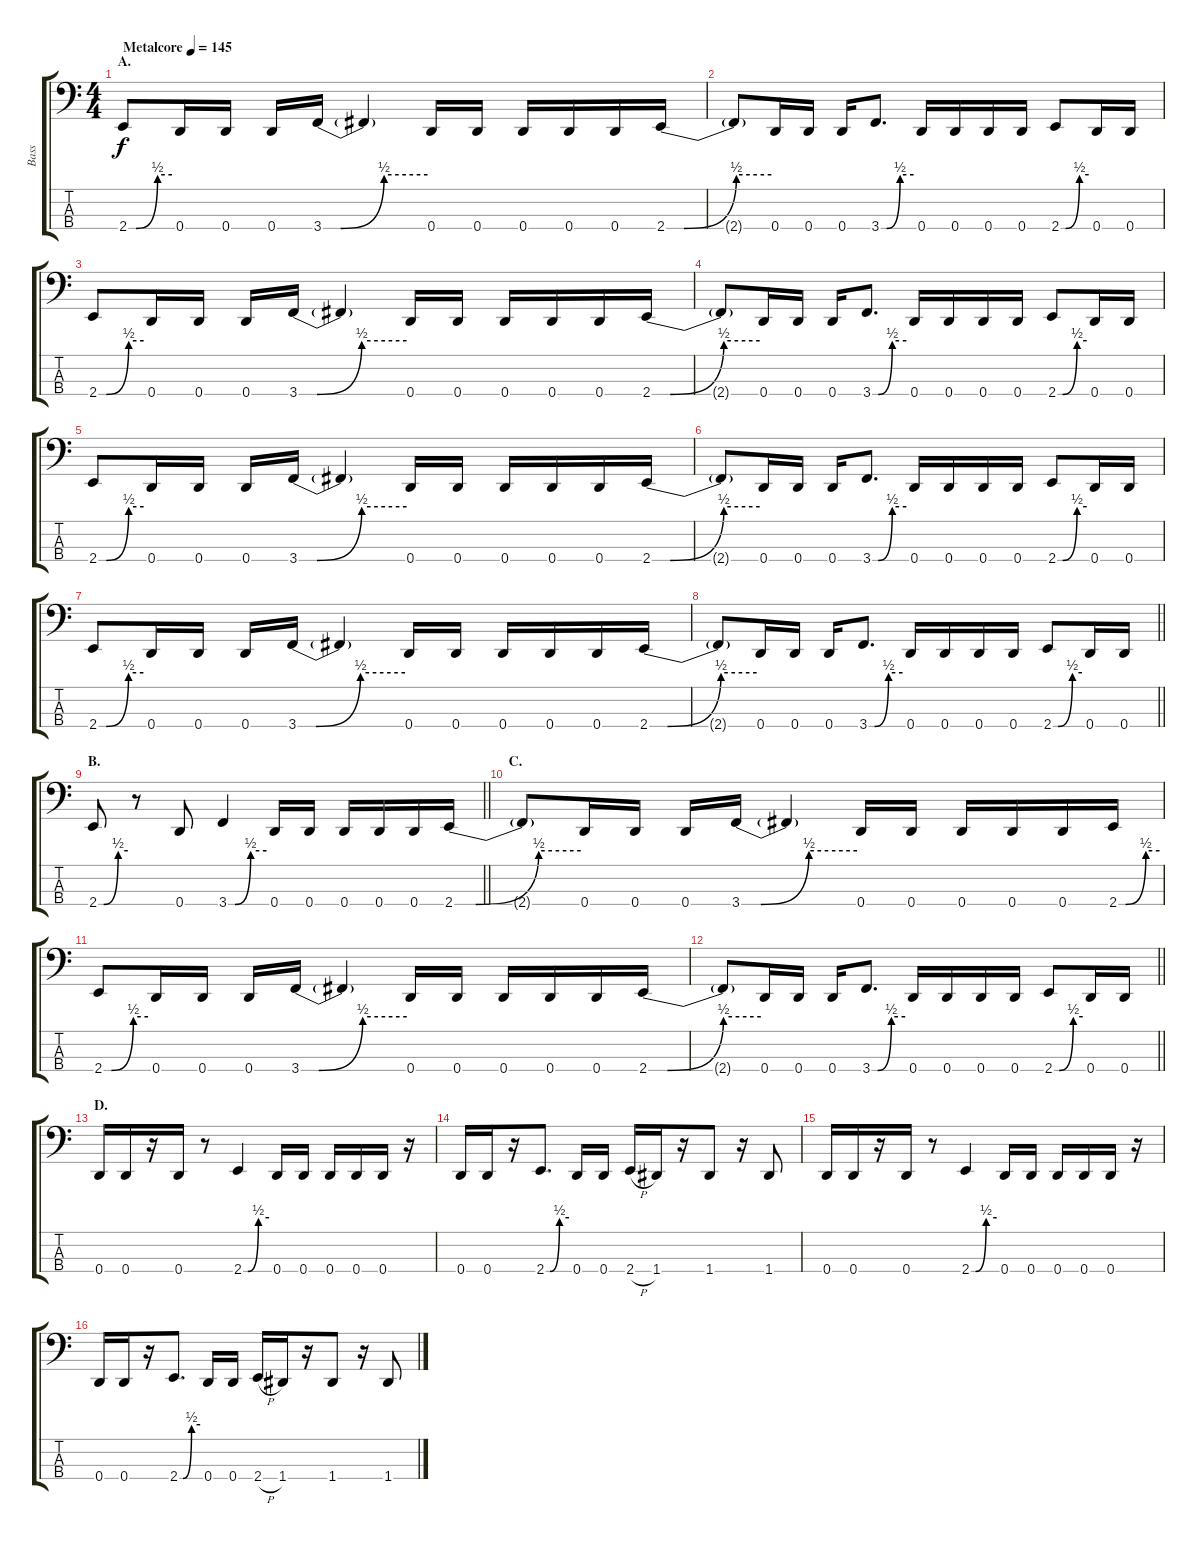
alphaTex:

\track ("Bass" "Bass") {instrument electricbasspick}
\staff {score tabs}
\tuning (G2 D2 A1 D1) {hide}
\ts (4 4)
\section ("" "A.")
\tempo (145 "Metalcore")
\clef f4
\ks c
2.4{be (custom 0 0 10 0 40 2 60 2)}.8{dy f instrument electricbasspick} 0.4.16 0.4.16 0.4.16 3.4{be (custom 0 0 10 0 35 2 60 2)}.16 3.4{t}.4 0.4.16 0.4.16 0.4.16 0.4.16 0.4.16 2.4{be (custom 0 0 10 0 40 2 60 2)}.16 |
2.4{t}.8 0.4.16 0.4.16 0.4.16 3.4{be (custom 0 0 10 0 35 2 60 2)}.8{d} 0.4.16 0.4.16 0.4.16 0.4.16 2.4{be (custom 0 0 10 0 40 2 60 2)}.8 0.4.16 0.4.16 |
2.4{be (custom 0 0 10 0 40 2 60 2)}.8 0.4.16 0.4.16 0.4.16 3.4{be (custom 0 0 10 0 35 2 60 2)}.16 3.4{t}.4 0.4.16 0.4.16 0.4.16 0.4.16 0.4.16 2.4{be (custom 0 0 10 0 40 2 60 2)}.16 |
2.4{t}.8 0.4.16 0.4.16 0.4.16 3.4{be (custom 0 0 10 0 35 2 60 2)}.8{d} 0.4.16 0.4.16 0.4.16 0.4.16 2.4{be (custom 0 0 10 0 40 2 60 2)}.8 0.4.16 0.4.16 |
2.4{be (custom 0 0 10 0 40 2 60 2)}.8 0.4.16 0.4.16 0.4.16 3.4{be (custom 0 0 10 0 35 2 60 2)}.16 3.4{t}.4 0.4.16 0.4.16 0.4.16 0.4.16 0.4.16 2.4{be (custom 0 0 10 0 40 2 60 2)}.16 |
2.4{t}.8 0.4.16 0.4.16 0.4.16 3.4{be (custom 0 0 10 0 35 2 60 2)}.8{d} 0.4.16 0.4.16 0.4.16 0.4.16 2.4{be (custom 0 0 10 0 40 2 60 2)}.8 0.4.16 0.4.16 |
2.4{be (custom 0 0 10 0 40 2 60 2)}.8 0.4.16 0.4.16 0.4.16 3.4{be (custom 0 0 10 0 35 2 60 2)}.16 3.4{t}.4 0.4.16 0.4.16 0.4.16 0.4.16 0.4.16 2.4{be (custom 0 0 10 0 40 2 60 2)}.16 |
\barLineRight lightlight
2.4{t}.8 0.4.16 0.4.16 0.4.16 3.4{be (custom 0 0 10 0 35 2 60 2)}.8{d} 0.4.16 0.4.16 0.4.16 0.4.16 2.4{be (custom 0 0 10 0 40 2 60 2)}.8 0.4.16 0.4.16 |
\section ("" "B.")
\barLineRight lightlight
2.4{be (custom 0 0 10 0 40 2 60 2)}.8 r.8 0.4.8 3.4{be (custom 0 0 10 0 35 2 60 2)}.4 0.4.16 0.4.16 0.4.16 0.4.16 0.4.16 2.4{be (custom 0 0 10 0 40 2 60 2)}.16 |
\section ("" "C.")
2.4{t}.8 0.4.16 0.4.16 0.4.16 3.4{be (custom 0 0 10 0 35 2 60 2)}.16 3.4{t}.4 0.4.16 0.4.16 0.4.16 0.4.16 0.4.16 2.4{be (custom 0 0 10 0 40 2 60 2)}.16 |
2.4{be (custom 0 0 10 0 40 2 60 2)}.8 0.4.16 0.4.16 0.4.16 3.4{be (custom 0 0 10 0 35 2 60 2)}.16 3.4{t}.4 0.4.16 0.4.16 0.4.16 0.4.16 0.4.16 2.4{be (custom 0 0 10 0 40 2 60 2)}.16 |
\barLineRight lightlight
2.4{t}.8 0.4.16 0.4.16 0.4.16 3.4{be (custom 0 0 10 0 35 2 60 2)}.8{d} 0.4.16 0.4.16 0.4.16 0.4.16 2.4{be (custom 0 0 10 0 40 2 60 2)}.8 0.4.16 0.4.16 |
\section ("" "D.")
0.4.16 0.4.16 r.16 0.4.16 r.8 2.4{be (custom 0 0 10 0 35 2 60 2)}.4 0.4.16 0.4.16 0.4.16 0.4.16 0.4.16 r.16 |
0.4.16 0.4.16 r.16 2.4{be (custom 0 0 10 0 35 2 60 2)}.8{d} 0.4.16 0.4.16 2.4{h}.16 1.4.16 r.16 1.4.8 r.16 1.4.8 |
0.4.16 0.4.16 r.16 0.4.16 r.8 2.4{be (custom 0 0 10 0 35 2 60 2)}.4 0.4.16 0.4.16 0.4.16 0.4.16 0.4.16 r.16 |
0.4.16 0.4.16 r.16 2.4{be (custom 0 0 10 0 35 2 60 2)}.8{d} 0.4.16 0.4.16 2.4{h}.16 1.4.16 r.16 1.4.8 r.16 1.4.8
